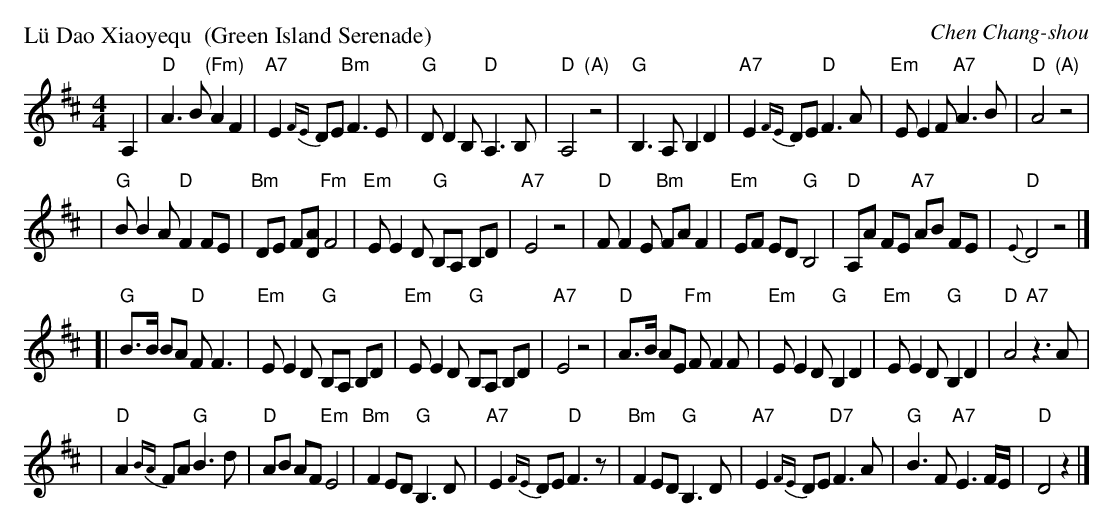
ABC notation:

X:1
P: L\"u Dao Xiaoyequ  (Green Island Serenade)
C: Chen Chang-shou
M: 4/4
L: 1/8
K: D
A,2 \
| "D"A3 B "(Fm)"A2 F2 | "A7"E2 {FE}DE "Bm"F3 E \
| "G"DD2 B, "D"A,3 B, | "D"A,4 "(A)"z4 \
| "G"B,3 A, B,2 D2 | "A7"E2 {FE}DE "D"F3 A \
| "Em"EE2 F "A7"A3 B | "D"A4 "(A)"z4 |
| "G"BB2 A "D"F2 FE | "Bm"DE F[AD] "Fm"F4 \
| "Em"EE2 D "G"B,A, B,D | "A7"E4 z4 \
| "D"FF2 E "Bm"FA F2 | "Em"EF ED "G"B,4 \
| "D"A,A FE "A7"AB FE | "D"{E}D4 z4 |]
[|"G"B>B BA "D"F F3 | "Em"EE2 D "G"B,A, B,D | "Em"EE2 D "G"B,A, B,D | "A7"E4 z4 \
| "D"A>B AE "Fm"FF2 F | "Em"EE2 D "G"B,2 D2 | "Em"EE2 D "G"B,2 D2 | "D"A4 "A7"z3A |
| "D"A2 {BA}FA "G"B3 d | "D"AB AF "Em"E4 \
| "Bm"F2 ED "G"B,3 D | "A7"E2 {FE}DE "D"F3z \
| "Bm"F2 ED "G"B,3 D | "A7"E2 {FE}DE "D7"F3A \
| "G"B3 F "A7"E3 F/E/ | "D"D4 z2 |]
